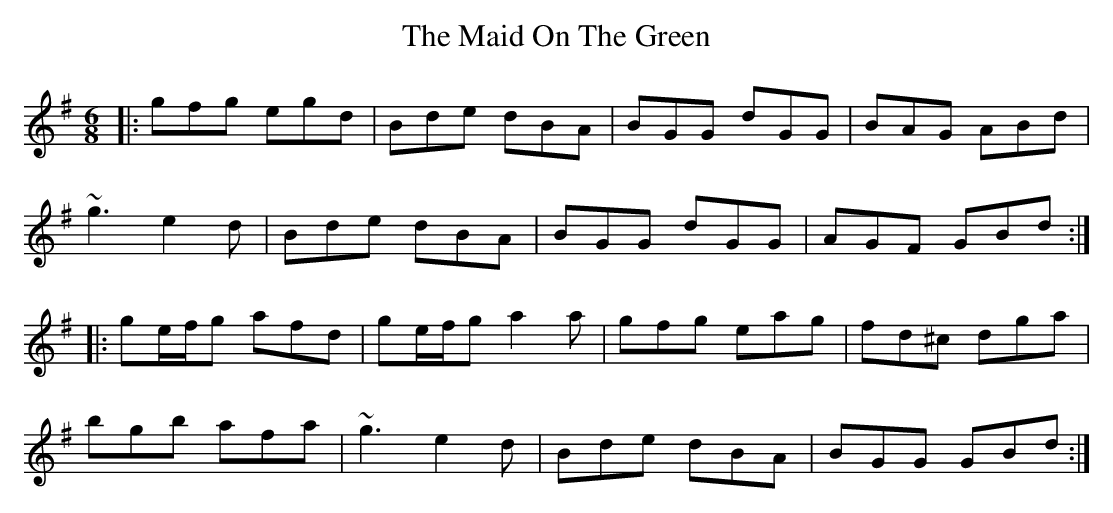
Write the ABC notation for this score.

X:1
T: The Maid On The Green
M: 6/8
L: 1/8
K: Gmaj
|:gfg egd|Bde dBA|BGG dGG|BAG ABd|
~g3 e2d|Bde dBA|BGG dGG|AGF GBd:|
|:ge/f/g afd|ge/f/g a2a|gfg eag|fd^c dga|
bgb afa|~g3 e2d|Bde dBA|BGG GBd:|
